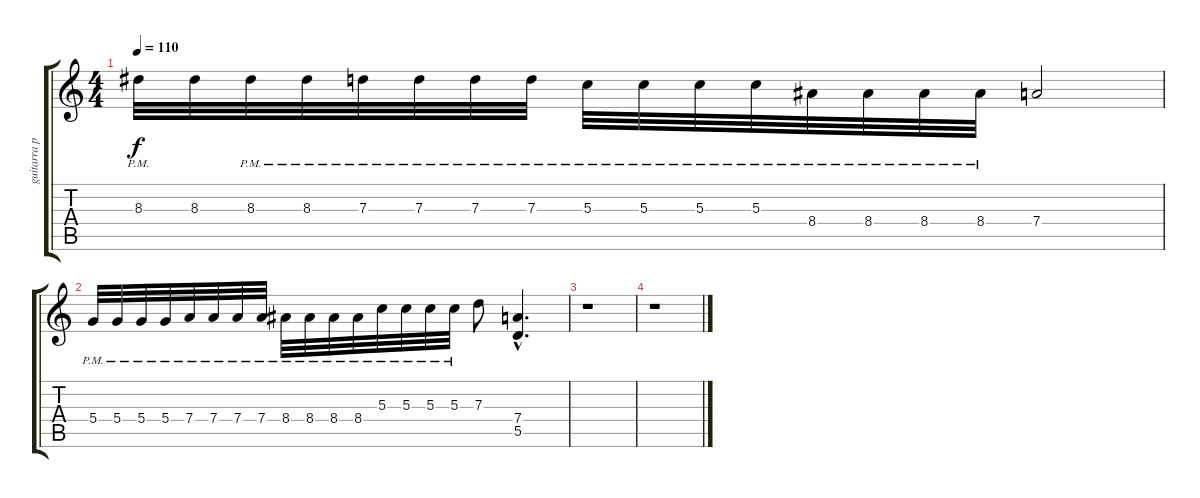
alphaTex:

\track ("guitarra principal" "guitarra p") {instrument electricguitarclean}
\staff {score tabs}
\tuning (E4 B3 G3 D3 A2 E2) {hide}
\ts (4 4)
\tempo 110
\clef g2
\ks c
8.3{pm}.32{dy f} 8.3.32 8.3{pm}.32 8.3{pm}.32 7.3{pm}.32 7.3{pm}.32 7.3{pm}.32 7.3{pm}.32 5.3{pm}.32 5.3{pm}.32 5.3{pm}.32 5.3{pm}.32 8.4{pm}.32 8.4{pm}.32 8.4{pm}.32 8.4{pm}.32 7.4.2 |
5.4{pm}.32 5.4{pm}.32 5.4{pm}.32 5.4{pm}.32 7.4{pm}.32 7.4{pm}.32 7.4{pm}.32 7.4{pm}.32 8.4{pm}.32 8.4{pm}.32 8.4{pm}.32 8.4{pm}.32 5.3{pm}.32 5.3{pm}.32 5.3{pm}.32 5.3{pm}.32 7.3.8 (7.4{hac} 5.5{hac}).4{d} |
r.1 |
r.1
